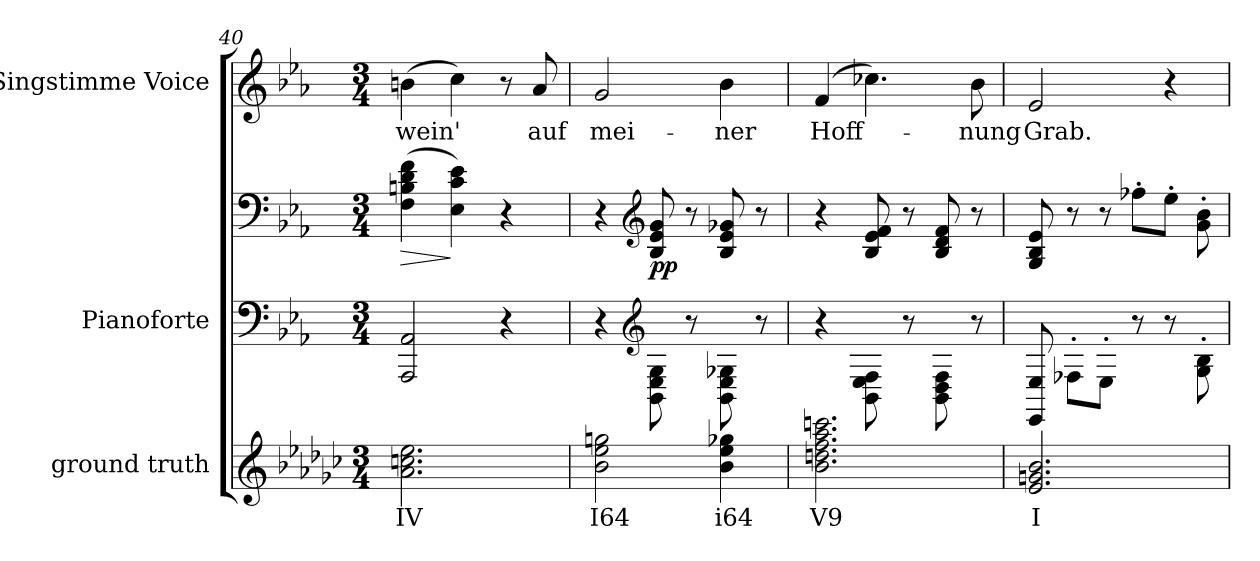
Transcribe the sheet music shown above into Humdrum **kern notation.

**kern	**text	**kern	**kern	**dynam	**kern	**text
*part3	*part3	*part2	*part2	*part2	*part1	*part1
*staff4	*staff4	*staff3	*staff2	*staff2/3	*staff1	*staff1
*I"ground truth	*	*I"Pianoforte	*	*	*I"Singstimme Voice	*
*	*	*I'Pno	*	*	*	*
*	*	*clefF4	*clefF4	*	*clefG2	*
*k[b-e-a-d-g-c-]	*	*k[b-e-a-]	*k[b-e-a-]	*	*k[b-e-a-]	*
*M3/4	*	*M3/4	*M3/4	*	*M3/4	*
=40	=40	=40	=40	=40	=40	=40
!	!	!	!	!LO:HP:b	!	!
!	!	!	!	!	!	!LO:LY:b
2.a- 2.ccn 2.ee-	IV	2AAA-/ 2AA-/	(>4F\ 4Bn\ 4d\ 4f\	>	(>4bn\	wein'
.	.	.	4E-\ 4c\ 4e-\)	]	4cc\)	.
.	.	4r	4r	.	8r	.
!	!	!	!	!	!	!LO:LY:b
.	.	.	.	.	8a-/	auf
=41	=41	=41	=41	=41	=41	=41
!	!	!	!	!	!	!LO:LY:b
2b- 2ee- 2ggn	I64	4r	4r	.	2g/	mei-
*	*	*clefG2	*clefG2	*	*	*
!	!	!	!	!LO:DY:b	!	!
.	.	8BB-\ 8E-\ 8G\	8B-/ 8e-/ 8g/	pp	.	.
.	.	8r	8r	.	.	.
!	!	!	!	!	!	!LO:LY:b
4b- 4ee- 4gg-X	i64	8BB-\ 8E-\ 8G-X\	8B-/ 8e-/ 8g-X/	.	4b-\	-ner
.	.	8r	8r	.	.	.
=42	=42	=42	=42	=42	=42	=42
!	!	!	!	!	!	!LO:LY:b
2.b- 2.ddn 2.ff 2.aa- 2.cccn	V9	4r	4r	.	(>4f/	Hoff-
.	.	8BB-\ 8E-\ 8F\	8B-/ 8e-/ 8f/	.	4.cc-X\)	.
.	.	8r	8r	.	.	.
.	.	8BB-\ 8D\ 8F\	8B-/ 8d/ 8f/	.	.	.
!	!	!	!	!	!	!LO:LY:b
.	.	8r	8r	.	8b-\	-nung
=43	=43	=43	=43	=43	=43	=43
!	!	!	!	!	!	!LO:LY:b
2.e- 2.gn 2.b-	I	8EE-/ 8E-/	8G/ 8B-/ 8e-/	.	2e-/	Grab.
.	.	8F-X'\L	8r	.	.	.
.	.	8E-'\J	8r	.	.	.
.	.	8r	8ff-X'\L	.	.	.
.	.	8r	8ee-'\J	.	4r	.
.	.	8G\' 8B-\'L	8g\' 8b-\'L	.	.	.
=	=	=	=	=	=	=
*-	*-	*-	*-	*-	*-	*-
